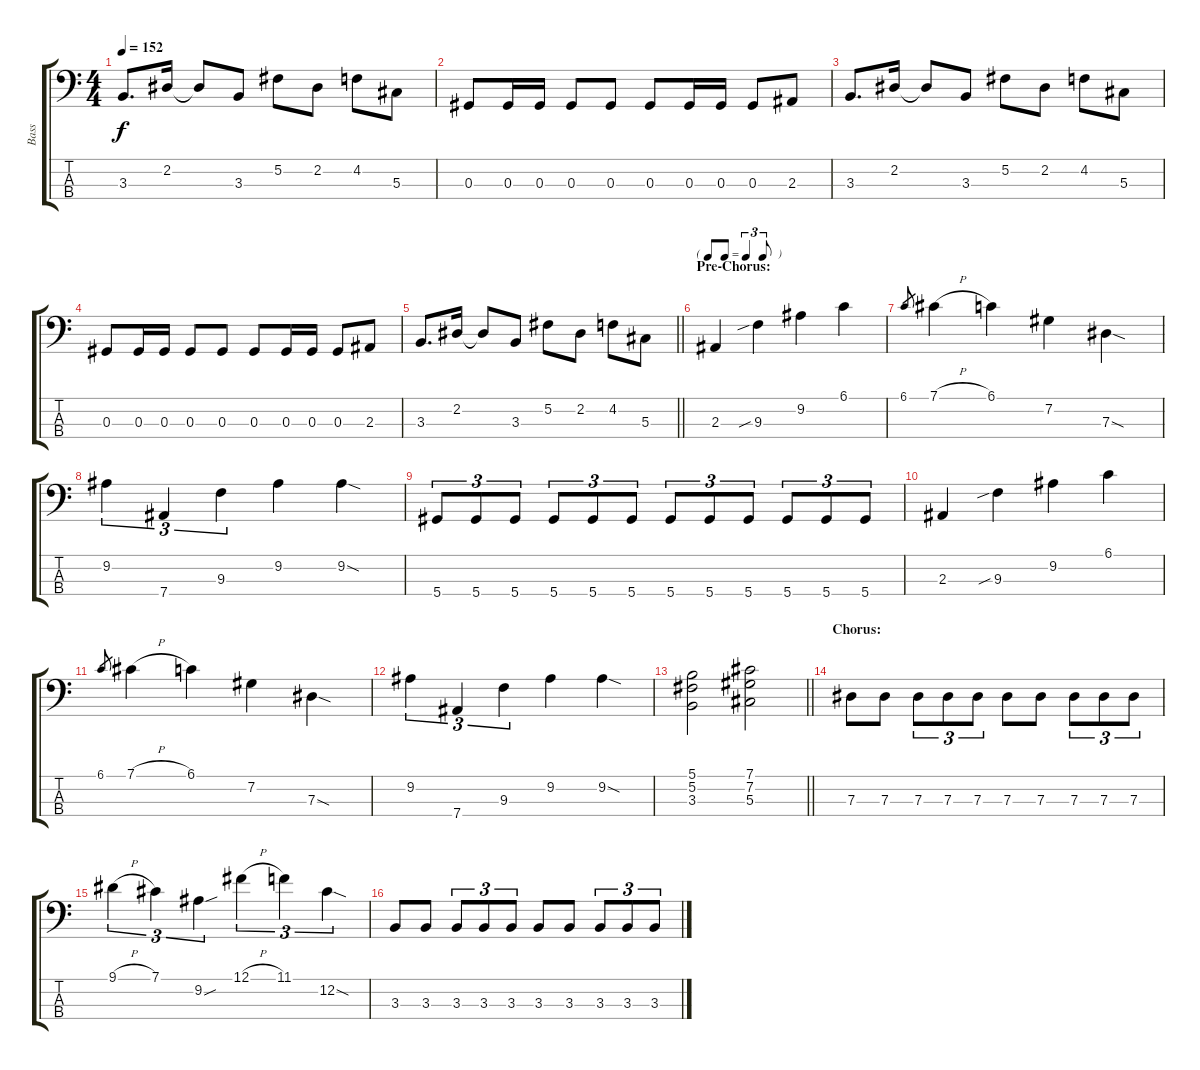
\track ("Bass" "Bass") {instrument electricbassfinger}
\staff {score tabs}
\tuning (Gb2 Db2 Ab1 Eb1) {hide}
\ts (4 4)
\tempo 152
\clef f4
\ks c
3.3.8{d dy f} 2.2.16 2.2{t}.8 3.3.8 5.2.8 2.2.8 4.2.8 5.3.8 |
0.3.8 0.3.16 0.3.16 0.3.8 0.3.8 0.3.8 0.3.16 0.3.16 0.3.8 2.3.8 |
3.3.8{d} 2.2.16 2.2{t}.8 3.3.8 5.2.8 2.2.8 4.2.8 5.3.8 |
0.3.8 0.3.16 0.3.16 0.3.8 0.3.8 0.3.8 0.3.16 0.3.16 0.3.8 2.3.8 |
\barLineRight lightlight
3.3.8{d} 2.2.16 2.2{t}.8 3.3.8 5.2.8 2.2.8 4.2.8 5.3.8 |
\tf triplet8th
\section ("" "Pre-Chorus:")
2.3.4 9.3{sib}.4 9.2.4 6.1.4 |
6.1.8{gr} 7.1{h}.4 6.1.4 7.2.4 7.3{sod}.4 |
9.2.4{tu (3 2)} 7.4.4{tu (3 2)} 9.3.4{tu (3 2)} 9.2.4 9.2{sod}.4 |
5.4.8{tu (3 2)} 5.4.8{tu (3 2)} 5.4.8{tu (3 2)} 5.4.8{tu (3 2)} 5.4.8{tu (3 2)} 5.4.8{tu (3 2)} 5.4.8{tu (3 2)} 5.4.8{tu (3 2)} 5.4.8{tu (3 2)} 5.4.8{tu (3 2)} 5.4.8{tu (3 2)} 5.4.8{tu (3 2)} |
2.3.4 9.3{sib}.4 9.2.4 6.1.4 |
6.1.8{gr} 7.1{h}.4 6.1.4 7.2.4 7.3{sod}.4 |
9.2.4{tu (3 2)} 7.4.4{tu (3 2)} 9.3.4{tu (3 2)} 9.2.4 9.2{sod}.4 |
\barLineRight lightlight
(5.1 5.2 3.3).2 (7.1 7.2 5.3).2 |
\section ("" "Chorus:")
7.3.8 7.3.8 7.3.8{tu (3 2)} 7.3.8{tu (3 2)} 7.3.8{tu (3 2)} 7.3.8 7.3.8 7.3.8{tu (3 2)} 7.3.8{tu (3 2)} 7.3.8{tu (3 2)} |
9.1{h}.4{tu (3 2)} 7.1.4{tu (3 2)} 9.2{sou}.4{tu (3 2)} 12.1{h}.4{tu (3 2)} 11.1.4{tu (3 2)} 12.2{sod}.4{tu (3 2)} |
3.3.8 3.3.8 3.3.8{tu (3 2)} 3.3.8{tu (3 2)} 3.3.8{tu (3 2)} 3.3.8 3.3.8 3.3.8{tu (3 2)} 3.3.8{tu (3 2)} 3.3.8{tu (3 2)}
